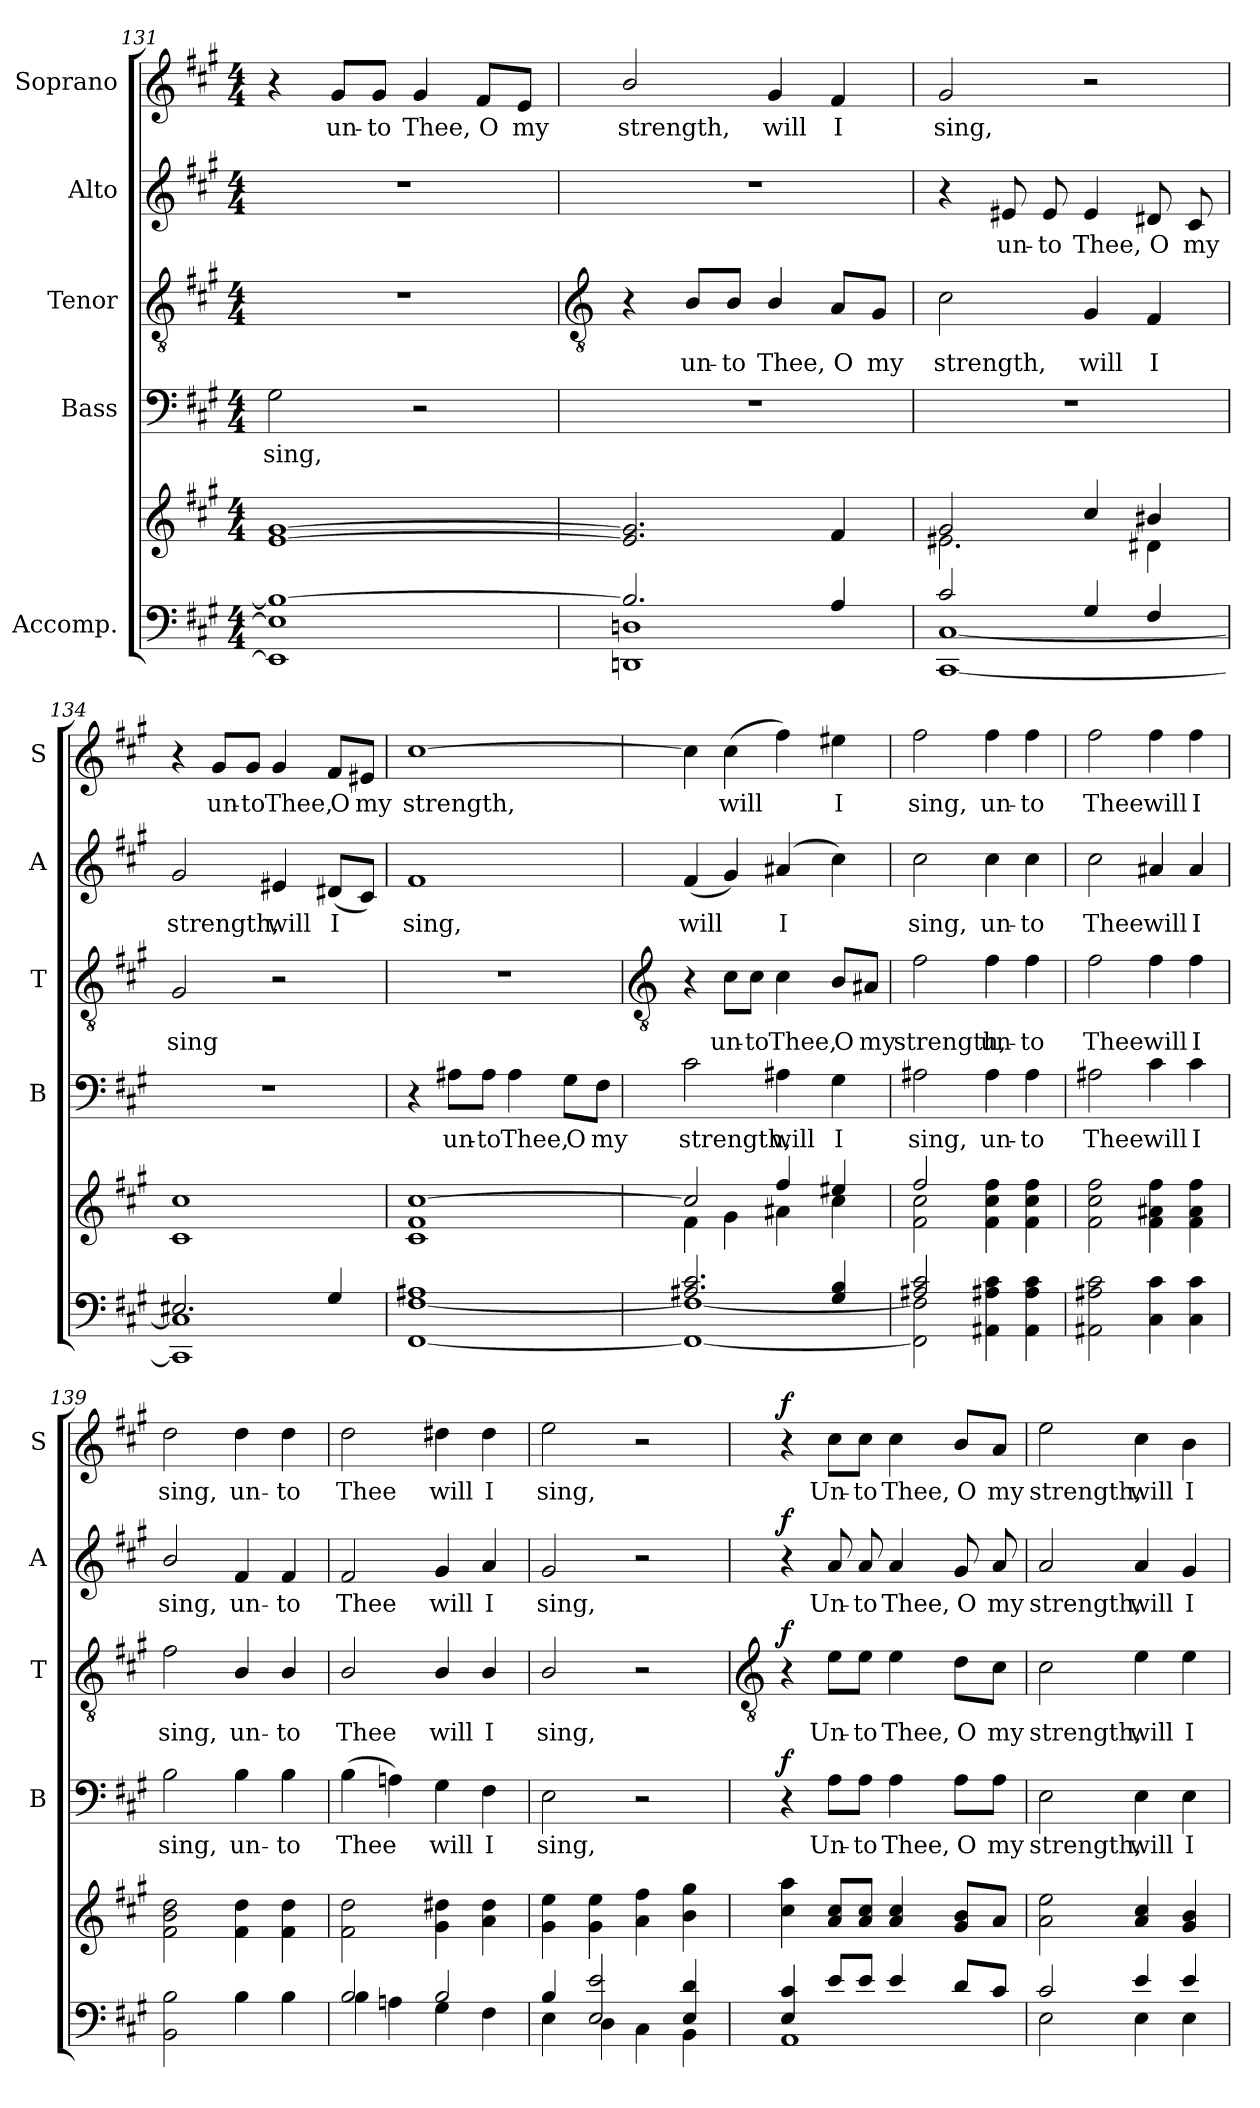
**kern	**kern	**kern	**text	**dynam	**kern	**text	**dynam	**kern	**text	**dynam	**kern	**text	**dynam
*part5	*part5	*part4	*part4	*part4	*part3	*part3	*part3	*part2	*part2	*part2	*part1	*part1	*part1
*staff6	*staff5	*staff4	*staff4	*staff4	*staff3	*staff3	*staff3	*staff2	*staff2	*staff2	*staff1	*staff1	*staff1
*I"Accomp.	*	*I"Bass	*	*	*I"Tenor	*	*	*I"Alto	*	*	*I"Soprano	*	*
*	*	*I'B	*	*	*I'T	*	*	*I'A	*	*	*I'S	*	*
*clefF4	*clefG2	*clefF4	*	*	*clefGv2	*	*	*clefG2	*	*	*clefG2	*	*
*k[f#c#g#]	*k[f#c#g#]	*k[f#c#g#]	*	*	*k[f#c#g#]	*	*	*k[f#c#g#]	*	*	*k[f#c#g#]	*	*
*A:	*A:	*A:	*	*	*A:	*	*	*A:	*	*	*A:	*	*
*M4/4	*M4/4	*M4/4	*	*	*M4/4	*	*	*M4/4	*	*	*M4/4	*	*
=131	=131	=131	=131	=131	=131	=131	=131	=131	=131	=131	=131	=131	=131
*^	*^	*	*	*	*	*	*	*	*	*	*	*	*
!	!	!	!	!	!LO:LY:b	!	!	!	!	!	!	!	!	!	!
1B/_	1EE\] 1E\]	[1e/ [1g#/	1ryy	2G#	sing,	.	1r	.	.	1r	.	.	4r	.	.
!	!	!	!	!	!	!	!	!	!	!	!	!	!	!LO:LY:b	!
.	.	.	.	.	.	.	.	.	.	.	.	.	8g#/L	un-	.
!	!	!	!	!	!	!	!	!	!	!	!	!	!	!LO:LY:b	!
.	.	.	.	.	.	.	.	.	.	.	.	.	8g#/J	-to	.
!	!	!	!	!	!	!	!	!	!	!	!	!	!	!LO:LY:b	!
.	.	.	.	2r	.	.	.	.	.	.	.	.	4g#	Thee,	.
!	!	!	!	!	!	!	!	!	!	!	!	!	!	!LO:LY:b	!
.	.	.	.	.	.	.	.	.	.	.	.	.	8f#/L	O	.
!	!	!	!	!	!	!	!	!	!	!	!	!	!	!LO:LY:b	!
.	.	.	.	.	.	.	.	.	.	.	.	.	8e/J	my	.
!!LO:LB:g=z
=132	=132	=132	=132	=132	=132	=132	=132	=132	=132	=132	=132	=132	=132	=132	=132
*	*	*	*	*	*	*	*clefGv2	*	*	*	*	*	*	*	*
!	!	!	!	!	!	!	!	!	!	!	!	!	!	!LO:LY:b	!
2.B/]	1DDn\ 1Dn\	2.e/] 2.g#/]	1ryy	1r	.	.	4r	.	.	1r	.	.	2b/	strength,	.
!	!	!	!	!	!	!	!	!LO:LY:b	!	!	!	!	!	!	!
.	.	.	.	.	.	.	8B/L	un-	.	.	.	.	.	.	.
!	!	!	!	!	!	!	!	!LO:LY:b	!	!	!	!	!	!	!
.	.	.	.	.	.	.	8B/J	-to	.	.	.	.	.	.	.
!	!	!	!	!	!	!	!	!LO:LY:b	!	!	!	!	!	!LO:LY:b	!
.	.	.	.	.	.	.	4B/	Thee,	.	.	.	.	4g#	will	.
!	!	!	!	!	!	!	!	!LO:LY:b	!	!	!	!	!	!LO:LY:b	!
4A/	.	4f#/	.	.	.	.	8A/L	O	.	.	.	.	4f#	I	.
!	!	!	!	!	!	!	!	!LO:LY:b	!	!	!	!	!	!	!
.	.	.	.	.	.	.	8G#/J	my	.	.	.	.	.	.	.
=133	=133	=133	=133	=133	=133	=133	=133	=133	=133	=133	=133	=133	=133	=133	=133
!	!	!	!	!	!	!	!	!LO:LY:b	!	!	!	!	!	!LO:LY:b	!
2c#/	[1CC#\ [1C#\	2g#/	2.e#X\	1r	.	.	2c#	strength,	.	4r	.	.	2g#	sing,	.
!	!	!	!	!	!	!	!	!	!	!	!LO:LY:b	!	!	!	!
.	.	.	.	.	.	.	.	.	.	8e#X	un-	.	.	.	.
!	!	!	!	!	!	!	!	!	!	!	!LO:LY:b	!	!	!	!
.	.	.	.	.	.	.	.	.	.	8e#	-to	.	.	.	.
!	!	!	!	!	!	!	!	!LO:LY:b	!	!	!LO:LY:b	!	!	!	!
4G#/	.	4cc#/	.	.	.	.	4G#	will	.	4e#	Thee,	.	2r	.	.
!	!	!	!	!	!	!	!	!LO:LY:b	!	!	!LO:LY:b	!	!	!	!
4F#/	.	4b#X/	4d#X\	.	.	.	4F#	I	.	8d#X	O	.	.	.	.
!	!	!	!	!	!	!	!	!	!	!	!LO:LY:b	!	!	!	!
.	.	.	.	.	.	.	.	.	.	8c#	my	.	.	.	.
=134	=134	=134	=134	=134	=134	=134	=134	=134	=134	=134	=134	=134	=134	=134	=134
!	!	!	!	!	!	!	!	!LO:LY:b	!	!	!LO:LY:b	!	!	!	!
2.E#X/	1CC#\] 1C#\]	1cc#/	1c#\	1r	.	.	2G#	sing	.	2g#	strength,	.	4r	.	.
!	!	!	!	!	!	!	!	!	!	!	!	!	!	!LO:LY:b	!
.	.	.	.	.	.	.	.	.	.	.	.	.	8g#/L	un-	.
!	!	!	!	!	!	!	!	!	!	!	!	!	!	!LO:LY:b	!
.	.	.	.	.	.	.	.	.	.	.	.	.	8g#/J	-to	.
!	!	!	!	!	!	!	!	!	!	!	!LO:LY:b	!	!	!LO:LY:b	!
.	.	.	.	.	.	.	2r	.	.	4e#X	will	.	4g#	Thee,	.
!	!	!	!	!	!	!	!	!	!	!	!LO:LY:b	!	!	!LO:LY:b	!
4G#/	.	.	.	.	.	.	.	.	.	(<8d#XL	I	.	8f#/L	O	.
!	!	!	!	!	!	!	!	!	!	!	!	!	!	!LO:LY:b	!
.	.	.	.	.	.	.	.	.	.	8c#J)	.	.	8e#X/J	my	.
=135	=135	=135	=135	=135	=135	=135	=135	=135	=135	=135	=135	=135	=135	=135	=135
!	!	!	!	!	!	!	!	!	!	!	!LO:LY:b	!	!	!LO:LY:b	!
1A#X/	[1FF#\ [1F#\	[1cc#/	1c#\ 1f#\	4r	.	.	1r	.	.	1f#	sing,	.	[1cc#	strength,	.
!	!	!	!	!	!LO:LY:b	!	!	!	!	!	!	!	!	!	!
.	.	.	.	8A#X\L	un-	.	.	.	.	.	.	.	.	.	.
!	!	!	!	!	!LO:LY:b	!	!	!	!	!	!	!	!	!	!
.	.	.	.	8A#\J	-to	.	.	.	.	.	.	.	.	.	.
!	!	!	!	!	!LO:LY:b	!	!	!	!	!	!	!	!	!	!
.	.	.	.	4A#	Thee,	.	.	.	.	.	.	.	.	.	.
!	!	!	!	!	!LO:LY:b	!	!	!	!	!	!	!	!	!	!
.	.	.	.	8G#\L	O	.	.	.	.	.	.	.	.	.	.
!	!	!	!	!	!LO:LY:b	!	!	!	!	!	!	!	!	!	!
.	.	.	.	8F#\J	my	.	.	.	.	.	.	.	.	.	.
!!LO:LB:g=z
=136	=136	=136	=136	=136	=136	=136	=136	=136	=136	=136	=136	=136	=136	=136	=136
*	*	*	*	*	*	*	*clefGv2	*	*	*	*	*	*	*	*
!	!	!	!	!	!LO:LY:b	!	!	!	!	!	!LO:LY:b	!	!	!	!
2.A#X/ 2.c#/	1FF#\_ 1F#\_	2cc#/]	4f#\	2c#	strength,	.	4r	.	.	(<4f#	will	.	4cc#]	.	.
!	!	!	!	!	!	!	!	!LO:LY:b	!	!	!	!	!	!LO:LY:b	!
.	.	.	4g#\	.	.	.	8c#\L	un-	.	4g#)	.	.	(>4cc#	will	.
!	!	!	!	!	!	!	!	!LO:LY:b	!	!	!	!	!	!	!
.	.	.	.	.	.	.	8c#\J	-to	.	.	.	.	.	.	.
!	!	!	!	!	!LO:LY:b	!	!	!LO:LY:b	!	!	!LO:LY:b	!	!	!	!
.	.	4ff#/	4a#X\	4A#X	will	.	4c#	Thee,	.	(<4a#X	I	.	4ff#)	.	.
!	!	!	!	!	!LO:LY:b	!	!	!LO:LY:b	!	!	!	!	!	!LO:LY:b	!
4G#/ 4B/	.	4ee#X/	4cc#\	4G#	I	.	8B/L	O	.	4cc#)	.	.	4ee#X	I	.
!	!	!	!	!	!	!	!	!LO:LY:b	!	!	!	!	!	!	!
.	.	.	.	.	.	.	8A#X/J	my	.	.	.	.	.	.	.
=137	=137	=137	=137	=137	=137	=137	=137	=137	=137	=137	=137	=137	=137	=137	=137
!	!	!	!	!	!LO:LY:b	!	!	!LO:LY:b	!	!	!LO:LY:b	!	!	!LO:LY:b	!
2A#X/ 2c#/	2FF#\] 2F#\]	2ff#/	2f#\ 2cc#\	2A#X	sing,	.	2f#	strength,	.	2cc#	sing,	.	2ff#	sing,	.
!	!	!	!	!	!LO:LY:b	!	!	!LO:LY:b	!	!	!LO:LY:b	!	!	!LO:LY:b	!
2ryy	4AA#X\ 4A#X\ 4c#\	2ryy	4f#\ 4cc#\ 4ff#\	4A#	un-	.	4f#	un-	.	4cc#	un-	.	4ff#	un-	.
!	!	!	!	!	!LO:LY:b	!	!	!LO:LY:b	!	!	!LO:LY:b	!	!	!LO:LY:b	!
.	4AA#\ 4A#\ 4c#\	.	4f#\ 4cc#\ 4ff#\	4A#	-to	.	4f#	-to	.	4cc#	-to	.	4ff#	-to	.
=138	=138	=138	=138	=138	=138	=138	=138	=138	=138	=138	=138	=138	=138	=138	=138
!	!	!	!	!	!LO:LY:b	!	!	!LO:LY:b	!	!	!LO:LY:b	!	!	!LO:LY:b	!
1ryy	2AA#X\ 2A#X\ 2c#\	1ryy	2f#\ 2cc#\ 2ff#\	2A#X	Thee	.	2f#	Thee	.	2cc#	Thee	.	2ff#	Thee	.
!	!	!	!	!	!LO:LY:b	!	!	!LO:LY:b	!	!	!LO:LY:b	!	!	!LO:LY:b	!
.	4C#\ 4c#\	.	4f#\ 4a#X\ 4ff#\	4c#	will	.	4f#	will	.	4a#X	will	.	4ff#	will	.
!	!	!	!	!	!LO:LY:b	!	!	!LO:LY:b	!	!	!LO:LY:b	!	!	!LO:LY:b	!
.	4C#\ 4c#\	.	4f#\ 4a#\ 4ff#\	4c#	I	.	4f#	I	.	4a#	I	.	4ff#	I	.
=139	=139	=139	=139	=139	=139	=139	=139	=139	=139	=139	=139	=139	=139	=139	=139
!	!	!	!	!	!LO:LY:b	!	!	!LO:LY:b	!	!	!LO:LY:b	!	!	!LO:LY:b	!
1ryy	2BB\ 2B\	1ryy	2f#\ 2b\ 2dd\	2B	sing,	.	2f#	sing,	.	2b/	sing,	.	2dd	sing,	.
!	!	!	!	!	!LO:LY:b	!	!	!LO:LY:b	!	!	!LO:LY:b	!	!	!LO:LY:b	!
.	4B\	.	4f#\ 4dd\	4B	un-	.	4B/	un-	.	4f#	un-	.	4dd	un-	.
!	!	!	!	!	!LO:LY:b	!	!	!LO:LY:b	!	!	!LO:LY:b	!	!	!LO:LY:b	!
.	4B\	.	4f#\ 4dd\	4B	-to	.	4B/	-to	.	4f#	-to	.	4dd	-to	.
=140	=140	=140	=140	=140	=140	=140	=140	=140	=140	=140	=140	=140	=140	=140	=140
!	!	!	!	!	!LO:LY:b	!	!	!LO:LY:b	!	!	!LO:LY:b	!	!	!LO:LY:b	!
2B/	4B\	1ryy	2f#\ 2dd\	(>4B	Thee	.	2B/	Thee	.	2f#	Thee	.	2dd	Thee	.
.	4An\	.	.	4An)	.	.	.	.	.	.	.	.	.	.	.
!	!	!	!	!	!LO:LY:b	!	!	!LO:LY:b	!	!	!LO:LY:b	!	!	!LO:LY:b	!
2B/	4G#\	.	4g#\ 4dd#X\	4G#	will	.	4B/	will	.	4g#	will	.	4dd#X	will	.
!	!	!	!	!	!LO:LY:b	!	!	!LO:LY:b	!	!	!LO:LY:b	!	!	!LO:LY:b	!
.	4F#\	.	4a\ 4dd#\	4F#	I	.	4B/	I	.	4a	I	.	4dd#	I	.
=141	=141	=141	=141	=141	=141	=141	=141	=141	=141	=141	=141	=141	=141	=141	=141
!	!	!	!	!	!LO:LY:b	!	!	!LO:LY:b	!	!	!LO:LY:b	!	!	!LO:LY:b	!
4B/	4E\	1ryy	4g#\ 4ee\	2E	sing,	.	2B/	sing,	.	2g#	sing,	.	2ee	sing,	.
2E/ 2e/	4D\	.	4g#\ 4ee\	.	.	.	.	.	.	.	.	.	.	.	.
.	4C#\	.	4a\ 4ff#\	2r	.	.	2r	.	.	2r	.	.	2r	.	.
4E/ 4d/	4BB\	.	4b\ 4gg#\	.	.	.	.	.	.	.	.	.	.	.	.
!!LO:LB:g=z
=142	=142	=142	=142	=142	=142	=142	=142	=142	=142	=142	=142	=142	=142	=142	=142
*	*	*	*	*	*	*	*clefGv2	*	*	*	*	*	*	*	*
!	!	!	!	!	!	!LO:DY:b	!	!	!LO:DY:b	!	!	!LO:DY:b	!	!	!LO:DY:b
4E/ 4c#/	1AA\	4ryy	4cc#\ 4aa\	4r	.	f	4r	.	f	4r	.	f	4r	.	f
!	!	!	!	!	!LO:LY:b	!	!	!LO:LY:b	!	!	!LO:LY:b	!	!	!LO:LY:b	!
8e/L	.	8a/ 8cc#/L	4ryy	8A\L	Un-	.	8e\L	Un-	.	8a	Un-	.	8cc#\L	Un-	.
!	!	!	!	!	!LO:LY:b	!	!	!LO:LY:b	!	!	!LO:LY:b	!	!	!LO:LY:b	!
8e/J	.	8a/ 8cc#/J	.	8A\J	-to	.	8e\J	-to	.	8a	-to	.	8cc#\J	-to	.
!	!	!	!	!	!LO:LY:b	!	!	!LO:LY:b	!	!	!LO:LY:b	!	!	!LO:LY:b	!
4e/	.	4a/ 4cc#/	2ryy	4A	Thee,	.	4e	Thee,	.	4a	Thee,	.	4cc#	Thee,	.
!	!	!	!	!	!LO:LY:b	!	!	!LO:LY:b	!	!	!LO:LY:b	!	!	!LO:LY:b	!
8d/L	.	8g#/ 8b/L	.	8A\L	O	.	8d\L	O	.	8g#	O	.	8b/L	O	.
!	!	!	!	!	!LO:LY:b	!	!	!LO:LY:b	!	!	!LO:LY:b	!	!	!LO:LY:b	!
8c#/J	.	8a/J	.	8A\J	my	.	8c#\J	my	.	8a	my	.	8a/J	my	.
=143	=143	=143	=143	=143	=143	=143	=143	=143	=143	=143	=143	=143	=143	=143	=143
!	!	!	!	!	!LO:LY:b	!	!	!LO:LY:b	!	!	!LO:LY:b	!	!	!LO:LY:b	!
2c#/	2E\	2a\ 2ee\	1ryy	2E	strength,	.	2c#	strength,	.	2a	strength,	.	2ee	strength,	.
!	!	!	!	!	!LO:LY:b	!	!	!LO:LY:b	!	!	!LO:LY:b	!	!	!LO:LY:b	!
4e/	4E\	4a/ 4cc#/	.	4E	will	.	4e	will	.	4a	will	.	4cc#	will	.
!	!	!	!	!	!LO:LY:b	!	!	!LO:LY:b	!	!	!LO:LY:b	!	!	!LO:LY:b	!
4e/	4E\	4g#/ 4b/	.	4E	I	.	4e	I	.	4g#	I	.	4b	I	.
*v	*v	*	*	*	*	*	*	*	*	*	*	*	*	*	*
*	*v	*v	*	*	*	*	*	*	*	*	*	*	*	*
=	=	=	=	=	=	=	=	=	=	=	=	=	=
*-	*-	*-	*-	*-	*-	*-	*-	*-	*-	*-	*-	*-	*-
